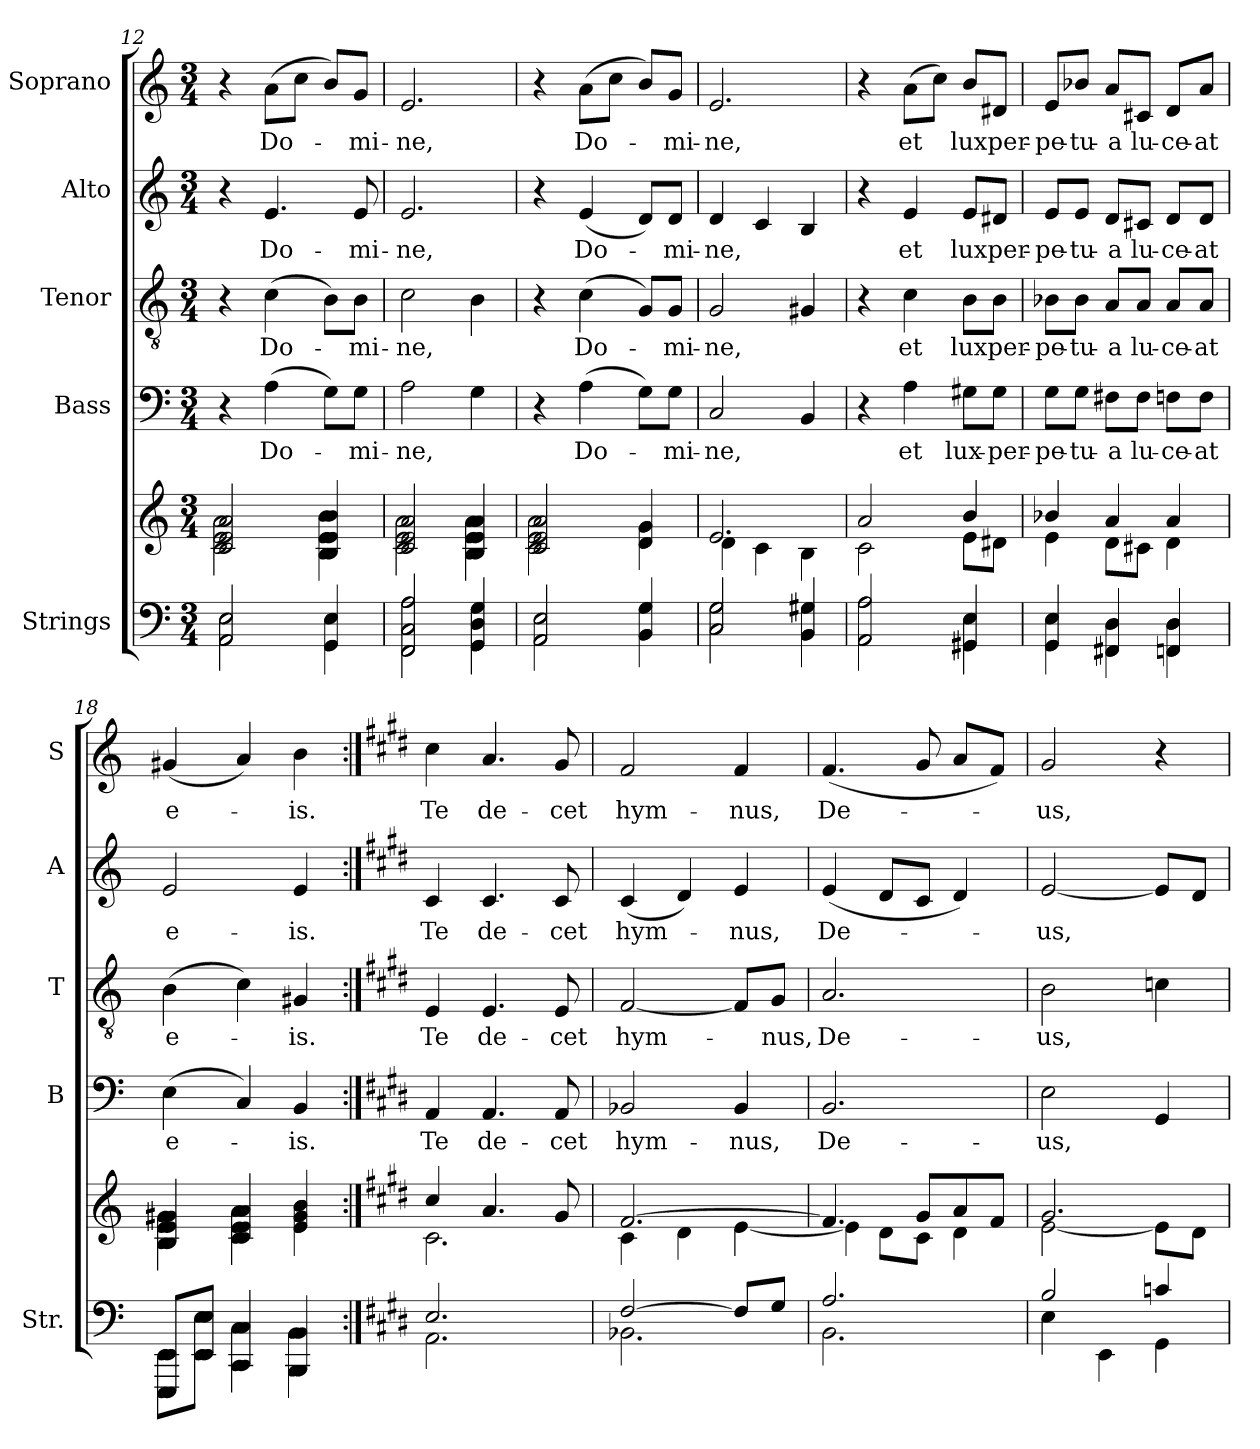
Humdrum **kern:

**kern	**kern	**kern	**text	**kern	**text	**kern	**text	**kern	**text
*part5	*part5	*part4	*part4	*part3	*part3	*part2	*part2	*part1	*part1
*staff6	*staff5	*staff4	*staff4	*staff3	*staff3	*staff2	*staff2	*staff1	*staff1
*I"Strings	*	*I"Bass	*	*I"Tenor	*	*I"Alto	*	*I"Soprano	*
*I'Str.	*	*I'B	*	*I'T	*	*I'A	*	*I'S	*
!!LO:PB:g=z
*clefF4	*clefG2	*clefF4	*	*clefGv2	*	*clefG2	*	*clefG2	*
*k[]	*k[]	*k[]	*	*k[]	*	*k[]	*	*k[]	*
*M3/4	*M3/4	*M3/4	*	*M3/4	*	*M3/4	*	*M3/4	*
=12	=12	=12	=12	=12	=12	=12	=12	=12	=12
*^	*^	*	*	*	*	*	*	*	*
2AA/ 2E/	2AA\ 2E\	2c/ 2e/ 2a/	2c\ 2e\ 2a\	4r	.	4r	.	4r	.	4r	.
!	!	!	!	!	!LO:LY:b	!	!LO:LY:b	!	!LO:LY:b	!	!LO:LY:b
.	.	.	.	(>4A\	Do-	(>4c\	Do-	4.e/	Do-	(>8a\L	Do-
.	.	.	.	.	.	.	.	.	.	8cc\J	.
4GG/ 4E/	4GG\ 4E\	4B/ 4e/ 4b/	4B\ 4e\ 4b\	8G\L)	.	8B\L)	.	.	.	8b/L)	.
!	!	!	!	!	!LO:LY:b	!	!LO:LY:b	!	!LO:LY:b	!	!LO:LY:b
.	.	.	.	8G\J	-mi-	8B\J	-mi-	8e/	-mi-	8g/J	-mi-
=13	=13	=13	=13	=13	=13	=13	=13	=13	=13	=13	=13
!	!	!	!	!	!LO:LY:b	!	!LO:LY:b	!	!LO:LY:b	!	!LO:LY:b
2FF/ 2C/ 2A/	2FF\ 2C\ 2A\	2c/ 2e/ 2a/	2c\ 2e\ 2a\	2A\	-ne,	2c\	-ne,	2.e/	-ne,	2.e/	-ne,
4GG/ 4D/ 4G/	4GG\ 4D\ 4G\	4B/ 4e/ 4a/	4B\ 4e\ 4a\	4G\	.	4B\	.	.	.	.	.
=14	=14	=14	=14	=14	=14	=14	=14	=14	=14	=14	=14
2AA/ 2E/	2AA\ 2E\	2c/ 2e/ 2a/	2c\ 2e\ 2a\	4r	.	4r	.	4r	.	4r	.
!	!	!	!	!	!LO:LY:b	!	!LO:LY:b	!	!LO:LY:b	!	!LO:LY:b
.	.	.	.	(>4A\	Do-	(>4c\	Do-	(<4e/	Do-	(>8a\L	Do-
.	.	.	.	.	.	.	.	.	.	8cc\J	.
4BB/ 4G/	4BB\ 4G\	4d/ 4g/	4d\ 4g\	8G\L)	.	8G/L)	.	8d/L)	.	8b/L)	.
!	!	!	!	!	!LO:LY:b	!	!LO:LY:b	!	!LO:LY:b	!	!LO:LY:b
.	.	.	.	8G\J	-mi-	8G/J	-mi-	8d/J	-mi-	8g/J	-mi-
=15	=15	=15	=15	=15	=15	=15	=15	=15	=15	=15	=15
!	!	!	!	!	!LO:LY:b	!	!LO:LY:b	!	!LO:LY:b	!	!LO:LY:b
2C/ 2G/	2C\ 2G\	2.e/	4d\	2C/	-ne,	2G/	-ne,	4d/	-ne,	2.e/	-ne,
.	.	.	4c\	.	.	.	.	4c/	.	.	.
4BB/ 4G#X/	4BB\ 4G#\	.	4B\	4BB/	.	4G#X/	.	4B/	.	.	.
=16	=16	=16	=16	=16	=16	=16	=16	=16	=16	=16	=16
2AA/ 2A/	2AA\ 2A\	2a/	2c\	4r	.	4r	.	4r	.	4r	.
!	!	!	!	!	!LO:LY:b	!	!LO:LY:b	!	!LO:LY:b	!	!LO:LY:b
.	.	.	.	4A\	et	4c\	et	4e/	et	(>8a\L	et
.	.	.	.	.	.	.	.	.	.	8cc\J)	.
!	!	!	!	!	!LO:LY:b	!	!LO:LY:b	!	!LO:LY:b	!	!LO:LY:b
4GG#X/ 4E/	4GG#\ 4E\	4b/	8e\L	8G#X\L	lux-	8B\L	lux	8e/L	lux	8b/L	lux
!	!	!	!	!	!LO:LY:b	!	!LO:LY:b	!	!LO:LY:b	!	!LO:LY:b
.	.	.	8d#X\J	8G#\J	-per-	8B\J	per-	8d#X/J	per-	8d#X/J	per-
=17	=17	=17	=17	=17	=17	=17	=17	=17	=17	=17	=17
!	!	!	!	!	!LO:LY:b	!	!LO:LY:b	!	!LO:LY:b	!	!LO:LY:b
4GG/ 4E/	4GG\ 4E\	4b-X/	4e\	8G\L	-pe-	8B-X\L	-pe-	8e/L	-pe-	8e/L	-pe-
!	!	!	!	!	!LO:LY:b	!	!LO:LY:b	!	!LO:LY:b	!	!LO:LY:b
.	.	.	.	8G\J	-tu-	8B-\J	-tu-	8e/J	-tu-	8b-X/J	-tu-
!	!	!	!	!	!LO:LY:b	!	!LO:LY:b	!	!LO:LY:b	!	!LO:LY:b
4FF#X/ 4D/	4FF#\ 4D\	4a/	8d\L	8F#X\L	-a	8A/L	-a	8d/L	-a	8a/L	-a
!	!	!	!	!	!LO:LY:b	!	!LO:LY:b	!	!LO:LY:b	!	!LO:LY:b
.	.	.	8c#X\J	8F#\J	lu-	8A/J	lu-	8c#X/J	lu-	8c#X/J	lu-
!	!	!	!	!	!LO:LY:b	!	!LO:LY:b	!	!LO:LY:b	!	!LO:LY:b
4FFn/ 4D/	4FF\ 4D\	4a/	4d\	8Fn\L	-ce-	8A/L	-ce-	8d/L	-ce-	8d/L	-ce-
!	!	!	!	!	!LO:LY:b	!	!LO:LY:b	!	!LO:LY:b	!	!LO:LY:b
.	.	.	.	8F\J	-at	8A/J	-at	8d/J	-at	8a/J	-at
!!LO:LB:g=z
=18	=18	=18	=18	=18	=18	=18	=18	=18	=18	=18	=18
!	!	!	!	!	!LO:LY:b	!	!LO:LY:b	!	!LO:LY:b	!	!LO:LY:b
8EEE/ 8EE/L	8EEE\ 8EE\L	4B/ 4e/ 4g#X/	4B\ 4e\ 4g#\	(>4E\	e-	(>4B\	e-	2e/	e-	(<4g#X/	e-
8EE/ 8E/J	8EE\ 8E\J	.	.	.	.	.	.	.	.	.	.
4CC/ 4C/	4CC\ 4C\	4c/ 4e/ 4a/	4c\ 4e\ 4a\	4C/)	.	4c\)	.	.	.	4a/)	.
!	!	!	!	!	!LO:LY:b	!	!LO:LY:b	!	!LO:LY:b	!	!LO:LY:b
4BBB/ 4BB/	4BBB\ 4BB\	4e/ 4g#/ 4b/	4e\ 4g#\ 4b\	4BB/	-is.	4G#X/	-is.	4e/	-is.	4b\	-is.
=19:|!	=19:|!	=19:|!	=19:|!	=19:|!	=19:|!	=19:|!	=19:|!	=19:|!	=19:|!	=19:|!	=19:|!
*k[f#c#g#d#]	*	*k[f#c#g#d#]	*	*k[f#c#g#d#]	*	*k[f#c#g#d#]	*	*k[f#c#g#d#]	*	*k[f#c#g#d#]	*
*E:	*	*E:	*	*E:	*	*E:	*	*E:	*	*E:	*
!	!	!	!	!	!LO:LY:b	!	!LO:LY:b	!	!LO:LY:b	!	!LO:LY:b
2.E/	2.AA\	4cc#/	2.c#\	4AA/	Te	4E/	Te	4c#/	Te	4cc#\	Te
!	!	!	!	!	!LO:LY:b	!	!LO:LY:b	!	!LO:LY:b	!	!LO:LY:b
.	.	4.a/	.	4.AA/	de-	4.E/	de-	4.c#/	de-	4.a/	de-
!	!	!	!	!	!LO:LY:b	!	!LO:LY:b	!	!LO:LY:b	!	!LO:LY:b
.	.	8g#/	.	8AA/	-cet	8E/	-cet	8c#/	-cet	8g#/	-cet
=20	=20	=20	=20	=20	=20	=20	=20	=20	=20	=20	=20
!	!	!	!	!	!LO:LY:b	!	!LO:LY:b	!	!LO:LY:b	!	!LO:LY:b
[2F#/	2.BB-X\	[2.f#/	4c#\	2BB-X/	hym-	[2F#/	hym-	(<4c#/	hym-	2f#/	hym-
.	.	.	4d#\	.	.	.	.	4d#/)	.	.	.
!	!	!	!	!	!LO:LY:b	!	!	!	!LO:LY:b	!	!LO:LY:b
8F#/L]	.	.	[4e\	4BB-/	-nus,	8F#/L]	.	4e/	-nus,	4f#/	-nus,
!	!	!	!	!	!	!	!LO:LY:b	!	!	!	!
8G#/J	.	.	.	.	.	8G#/J	-nus,	.	.	.	.
=21	=21	=21	=21	=21	=21	=21	=21	=21	=21	=21	=21
!	!	!	!	!	!LO:LY:b	!	!LO:LY:b	!	!LO:LY:b	!	!LO:LY:b
2.A/	2.BB\	4.f#/]	4e\]	2.BB/	De-	2.A/	De-	(<4e/	De-	(<4.f#/	De-
.	.	.	8d#\L	.	.	.	.	8d#/L	.	.	.
.	.	8g#/L	8c#\J	.	.	.	.	8c#/J	.	8g#/	.
.	.	8a/	4d#\	.	.	.	.	4d#/)	.	8a/L	.
.	.	8f#/J	.	.	.	.	.	.	.	8f#/J)	.
=22	=22	=22	=22	=22	=22	=22	=22	=22	=22	=22	=22
!	!	!	!	!	!LO:LY:b	!	!LO:LY:b	!	!LO:LY:b	!	!LO:LY:b
2B/	4E\	2.g#/	[2e\	2E\	-us,	2B\	-us,	[2e/	-us,	2g#/	-us,
.	4EE\	.	.	.	.	.	.	.	.	.	.
4cn/	4GG#\	.	8e\L]	4GG#/	.	4cn\	.	8e/L]	.	4r	.
.	.	.	8d#\J	.	.	.	.	8d#/J	.	.	.
*v	*v	*	*	*	*	*	*	*	*	*	*
*	*v	*v	*	*	*	*	*	*	*	*
=	=	=	=	=	=	=	=	=	=
*-	*-	*-	*-	*-	*-	*-	*-	*-	*-
